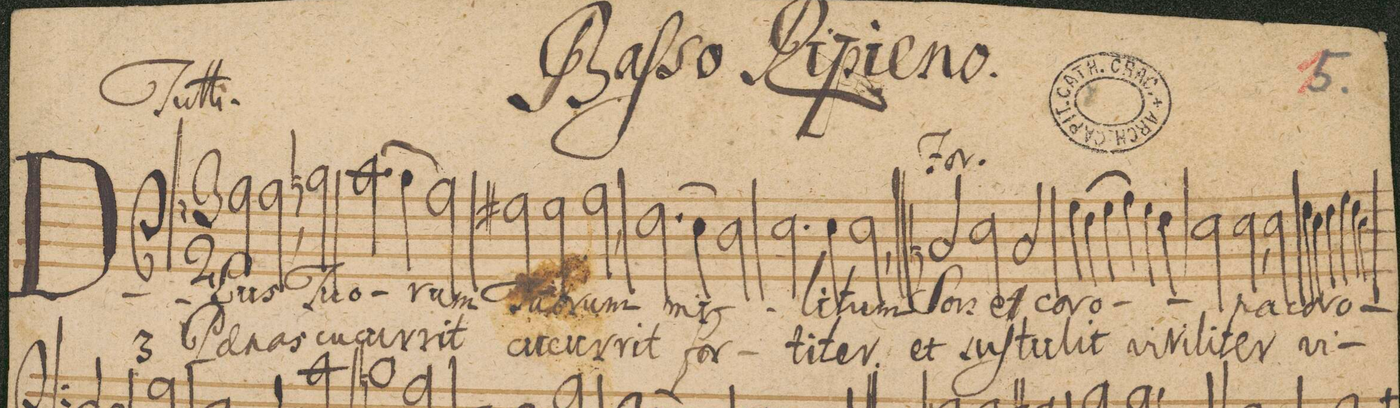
**kern	**text	**text	**dynam
*I"Baſso Ripieno.	*	*	*
*clefF4	*	*	*
*k[]	*	*	*
*M3/2	*	*	*
*2\right	*	*	*
2A\	DE-	3 Poe-	.
2A\,<	-us	-nas	.
2Bn\	Tu-	cu-	.
=2	=2	=2	=2
(2.c\	-o-	-cur-	.
4B\	.	.	.
2A\)	-rum	-rit	.
=3	=3	=3	=3
2G#X\	Tu-	cu-	.
2G#\	-o-	-cur-	.
2A\,<	-rum	-rit	.
=4	=4	=4	=4
(2.F\	mi-	for-	.
4E\	.	.	.
2D\)	.	.	.
=5	=5	=5	=5
2.E\	.	.	.
4E\	-li-	-ti-	.
2E\,<	-tum	-ter.	.
=6||	=6||	=6||	=6||
2Cn/	Sors	et	f
2E\	et	suſ-	.
2C/	co-	-tu-	.
=7	=7	=7	=7
(4G\	-ro-	-lit	.
4F\	.	.	.
4G\	.	.	.
4A\)	.	.	.
4G\	.	vi-	.
4F\	.	.	.
=8	=8	=8	=8
2E\	.	-ri-	.
2E\,<	-na	-li-	.
2E\	co-	-ter	.
=9	=9	=9	=9
4F\	-ro-	vi-	.
4E\	.	.	.
4F\	.	.	.
4G\	.	.	.
4F\	.	.	.
4E\	.	.	.
=10	=10	=10	=10
*-	*-	*-	*-
